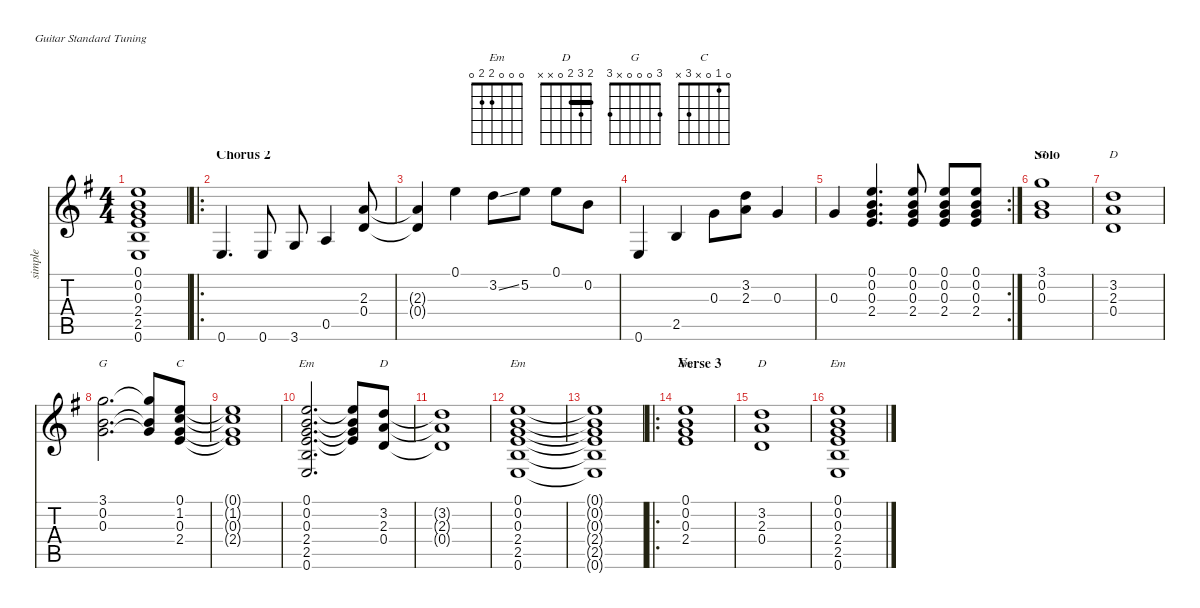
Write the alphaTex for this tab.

\defaultSystemsLayout 4
\hideDynamics
\bracketExtendMode nobrackets
\otherSystemsTrackNameOrientation horizontal
\track ("Gtrs 1,2,3 comb.-simple" "simple") {defaultSystemsLayout 8 mute instrument electricguitarclean}
\staff {score tabs}
\tuning (E4 B3 G3 D3 A2 E2)
\chord ("Em" 0 0 0 2 x x) {showfingering false}
\chord ("D" 2 3 2 0 x x) {showfingering false barre 2}
\chord ("G" 3 0 0 0 x 3) {showfingering false}
\chord ("Em" 0 0 0 2 2 0) {showfingering false}
\chord ("C" 0 1 0 x 3 x) {showfingering false}
\ts (4 4)
\tempo (128 hide)
\clef g2
\ks eminor
(0.1{acc forcenatural} 0.2{acc forcenatural} 0.3{acc forcenatural} 2.4{acc forcenatural} 2.5{acc forcenatural} 0.6{acc forcenatural}).1{dy f beam Up} |
\ro
\section ("" "Chorus 2")
0.6{acc forcenatural}.4{d dy mf instrument electricguitarclean beam Up} 0.6{acc forcenatural}.8{dy f beam Up} 3.6{acc forcenatural}.8{beam Up} 0.5{acc forcenatural}.4{dy mf beam Up} (0.4{acc forcenatural} 2.3{acc forcenatural}).8{dy fff beam Up} |
(0.4{t acc forcenatural} 2.3{t acc forcenatural}).4{dy f beam Up} 0.1{acc forcenatural}.4{dy ff beam Down} 3.2{ss acc forcenatural}.8{dy mf beam Down} 5.2{acc forcenatural}.8{beam Down} 0.1{acc forcenatural}.8{dy f beam Down} 0.2{acc forcenatural}.8{dy mp beam Down} |
0.6{acc forcenatural}.4{dy fff beam Up} 2.5{acc forcenatural}.4{dy mf beam Up} 0.3{acc forcenatural}.8{dy ff beam Down} (2.3{acc forcenatural} 3.2{acc forcenatural}).8{dy f beam Down} 0.3{acc forcenatural}.4{dy mf beam Up} |
\rc 2
0.3{acc forcenatural}.4{beam Up} (0.2{acc forcenatural} 0.3{acc forcenatural} 2.4{acc forcenatural} 0.1{acc forcenatural}).4{d dy ff beam Up} (0.2{acc forcenatural} 0.3{acc forcenatural} 2.4{acc forcenatural} 0.1{acc forcenatural}).8{dy f beam Up} (0.2{acc forcenatural} 0.3{acc forcenatural} 2.4{acc forcenatural} 0.1{acc forcenatural}).8{dy mf beam Up} (0.2{acc forcenatural} 0.3{acc forcenatural} 2.4{acc forcenatural} 0.1{acc forcenatural}).8{beam Up} |
\section ("" "Solo")
\tempo 127
\tempo (127 hide)
(3.1{acc forcenatural} 0.2{acc forcenatural} 0.3{acc forcenatural}).1{ch "G" dy f instrument acousticguitarsteel beam Down} |
(2.3{acc forcenatural} 0.4{acc forcenatural} 3.2{acc forcenatural}).1{ch "D" beam Up} |
(3.1{acc forcenatural} 0.2{acc forcenatural} 0.3{acc forcenatural}).2{d ch "G" beam Down} (3.1{t acc forcenatural} 0.2{t acc forcenatural} 0.3{t acc forcenatural}).8{beam Up} (0.1{acc forcenatural} 1.2{acc forcenatural} 0.3{acc forcenatural} 2.4{acc forcenatural}).8{ch "C" beam Up} |
(0.1{t acc forcenatural} 1.2{t acc forcenatural} 0.3{t acc forcenatural} 2.4{t acc forcenatural}).1{beam Down} |
(0.1{acc forcenatural} 0.2{acc forcenatural} 0.3{acc forcenatural} 2.4{acc forcenatural} 2.5{acc forcenatural} 0.6{acc forcenatural}).2{d ch "Em" dy mf instrument electricguitarclean beam Up} (0.1{t acc forcenatural} 0.2{t acc forcenatural} 0.3{t acc forcenatural} 2.4{t acc forcenatural}).8{dy f beam Up} (2.3{acc forcenatural} 0.4{acc forcenatural} 3.2{acc forcenatural}).8{ch "D" beam Up} |
(2.3{t acc forcenatural} 0.4{t acc forcenatural} 3.2{t acc forcenatural}).1{beam Up} |
(2.5{acc forcenatural} 0.6{acc forcenatural} 2.4{acc forcenatural} 0.3{acc forcenatural} 0.2{acc forcenatural} 0.1{acc forcenatural}).1{ch "Em" dy mp beam Up} |
(2.5{t acc forcenatural} 0.6{t acc forcenatural} 0.3{t acc forcenatural} 2.4{t acc forcenatural} 0.1{t acc forcenatural} 0.2{t acc forcenatural}).1{dy f beam Up} |
\ro
\section ("" "Verse 3")
(0.1{acc forcenatural} 0.2{acc forcenatural} 0.3{acc forcenatural} 2.4{acc forcenatural}).1{ch "Em" instrument acousticguitarsteel beam Up} |
(2.3{acc forcenatural} 0.4{acc forcenatural} 3.2{acc forcenatural}).1{ch "D" beam Up} |
(0.2{acc forcenatural} 0.3{acc forcenatural} 2.4{acc forcenatural} 0.1{acc forcenatural} 2.5{acc forcenatural} 0.6{acc forcenatural}).1{ch "Em" beam Up}
